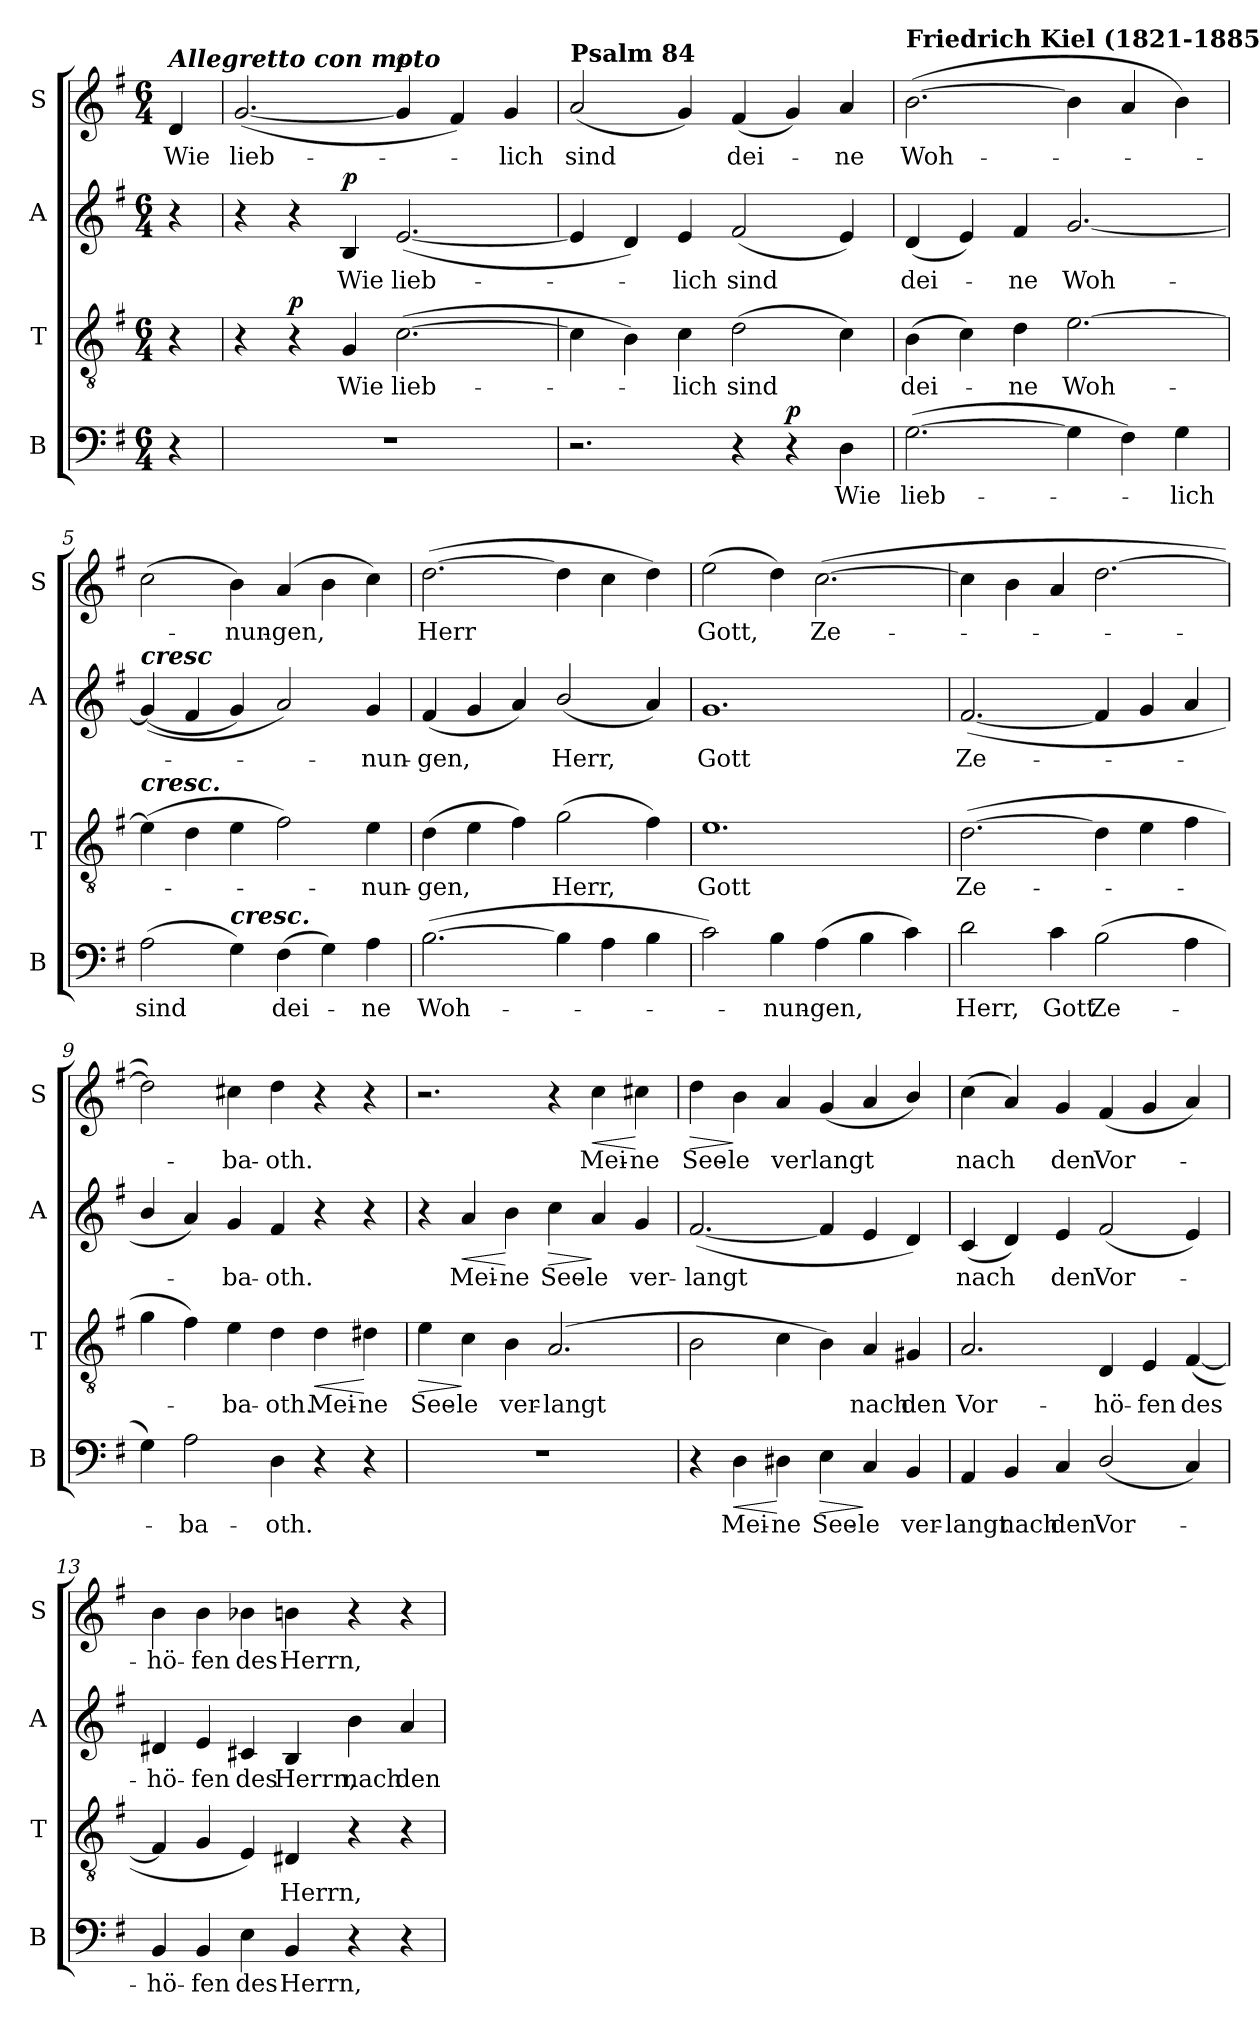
**kern	**text	**dynam	**kern	**text	**dynam	**kern	**text	**dynam	**kern	**text	**dynam
*part4	*part4	*part4	*part3	*part3	*part3	*part2	*part2	*part2	*part1	*part1	*part1
*staff4	*staff4	*staff4	*staff3	*staff3	*staff3	*staff2	*staff2	*staff2	*staff1	*staff1	*staff1
*I"B	*	*	*I"T	*	*	*I"A	*	*	*I"S	*	*
*I'B	*	*	*I'T	*	*	*I'A	*	*	*I'S	*	*
*clefF4	*	*	*clefGv2	*	*	*clefG2	*	*	*clefG2	*	*
*k[f#]	*	*	*k[f#]	*	*	*k[f#]	*	*	*k[f#]	*	*
*M6/4	*	*	*M6/4	*	*	*M6/4	*	*	*M6/4	*	*
=1	=1	=1	=1	=1	=1	=1	=1	=1	=1	=1	=1
!	!	!	!	!	!	!	!	!	!LO:TX:a:Bi:t=Allegretto con moto	!	!
!	!	!	!	!	!	!	!	!	!	!LO:LY:b	!
4r	.	.	4r	.	.	4r	.	.	4d/	Wie	.
=2	=2	=2	=2	=2	=2	=2	=2	=2	=2	=2	=2
!	!	!	!	!	!	!	!	!	!	!LO:LY:b	!
1.r	.	.	4r	.	.	4r	.	.	([2.g/	lieb-	.
!	!	!	!	!	!LO:DY:b	!	!	!	!	!	!
.	.	.	4r	.	p	4r	.	.	.	.	.
!	!	!	!	!LO:LY:b	!	!	!LO:LY:b	!LO:DY:b	!	!	!
.	.	.	4G/	Wie	.	4B/	Wie	p	.	.	.
!	!	!	!	!LO:LY:b	!	!	!LO:LY:b	!	!	!	!LO:DY:b
.	.	.	([2.c\	lieb-	.	([2.e/	lieb-	.	4g/]	.	p
.	.	.	.	.	.	.	.	.	4f#/)	.	.
!	!	!	!	!	!	!	!	!	!	!LO:LY:b	!
.	.	.	.	.	.	.	.	.	4g/	lich	.
=3	=3	=3	=3	=3	=3	=3	=3	=3	=3	=3	=3
!	!	!	!	!	!	!	!	!	!LO:TX:a:B:t=Psalm 84	!	!
!	!	!	!	!	!	!	!	!	!	!LO:LY:b	!
2.r	.	.	4c\]	.	.	4e/]	.	.	(2a/	sind	.
.	.	.	4B\)	.	.	4d/)	.	.	.	.	.
!	!	!	!	!LO:LY:b	!	!	!LO:LY:b	!	!	!	!
.	.	.	4c\	lich	.	4e/	lich	.	4g/)	.	.
!	!	!	!	!LO:LY:b	!	!	!LO:LY:b	!	!	!LO:LY:b	!
4r	.	.	(2d\	sind	.	(2f#/	sind	.	(4f#/	dei-	.
!	!	!LO:DY:b	!	!	!	!	!	!	!	!	!
4r	.	p	.	.	.	.	.	.	4g/)	.	.
!	!LO:LY:b	!	!	!	!	!	!	!	!	!LO:LY:b	!
4D\	Wie	.	4c\)	.	.	4e/)	.	.	4a/	ne	.
=4	=4	=4	=4	=4	=4	=4	=4	=4	=4	=4	=4
!	!	!	!	!	!	!	!	!	!LO:TX:a:B:t=Friedrich Kiel (1821-1885)	!	!
!	!LO:LY:b	!	!	!LO:LY:b	!	!	!LO:LY:b	!	!	!LO:LY:b	!
([2.G\	lieb-	.	(4B\	dei-	.	(4d/	dei-	.	([2.b\	Woh-	.
.	.	.	4c\)	.	.	4e/)	.	.	.	.	.
!	!	!	!	!LO:LY:b	!	!	!LO:LY:b	!	!	!	!
.	.	.	4d\	ne	.	4f#/	ne	.	.	.	.
!	!	!	!	!LO:LY:b	!	!	!LO:LY:b	!	!	!	!
4G\]	.	.	[2.e\	Woh-	.	[2.g/	Woh-	.	4b\]	.	.
4F#\)	.	.	.	.	.	.	.	.	4a/	.	.
!	!LO:LY:b	!	!	!	!	!	!	!	!	!	!
4G\	lich	.	.	.	.	.	.	.	4b\)	.	.
!!LO:LB:g=z
=5	=5	=5	=5	=5	=5	=5	=5	=5	=5	=5	=5
!	!	!	!	!	!	!LO:TX:a:Bi:t=cresc	!	!	!	!	!
!	!	!	!LO:TX:a:Bi:t=cresc.	!	!	!	!	!	!	!	!
!	!LO:LY:b	!	!	!	!	!	!	!	!	!	!
(2A\	sind	.	(4e\]	.	.	((4g/]	.	.	(2cc\	.	.
.	.	.	4d\	.	.	4f#/	.	.	.	.	.
!LO:TX:a:Bi:t=cresc.	!	!	!	!	!	!	!	!	!	!	!
!	!	!	!	!	!	!	!	!	!	!LO:LY:b	!
4G\)	.	.	4e\	.	.	4g/)	.	.	4b\)	nun-	.
!	!LO:LY:b	!	!	!	!	!	!	!	!	!LO:LY:b	!
(4F#\	dei-	.	2f#\)	.	.	2a/)	.	.	(4a/	-gen,	.
4G\)	.	.	.	.	.	.	.	.	4b\	.	.
!	!LO:LY:b	!	!	!LO:LY:b	!	!	!LO:LY:b	!	!	!	!
4A\	ne	.	4e\	nun-	.	4g/	nun-	.	4cc\)	.	.
=6	=6	=6	=6	=6	=6	=6	=6	=6	=6	=6	=6
!	!LO:LY:b	!	!	!LO:LY:b	!	!	!LO:LY:b	!	!	!LO:LY:b	!
([2.B\	Woh-	.	(4d\	gen,	.	(4f#/	gen,	.	([2.dd\	Herr	.
.	.	.	4e\	.	.	4g/	.	.	.	.	.
.	.	.	4f#\)	.	.	4a/)	.	.	.	.	.
!	!	!	!	!LO:LY:b	!	!	!LO:LY:b	!	!	!	!
4B\]	.	.	(2g\	Herr,	.	(2b/	Herr,	.	4dd\]	.	.
4A\	.	.	.	.	.	.	.	.	4cc\	.	.
4B\	.	.	4f#\)	.	.	4a/)	.	.	4dd\)	.	.
=7	=7	=7	=7	=7	=7	=7	=7	=7	=7	=7	=7
!	!	!	!	!LO:LY:b	!	!	!LO:LY:b	!	!	!LO:LY:b	!
2c\)	.	.	1.e	Gott	.	1.g	Gott	.	(2ee\	Gott,	.
!	!LO:LY:b	!	!	!	!	!	!	!	!	!	!
4B\	nun-	.	.	.	.	.	.	.	4dd\)	.	.
!	!LO:LY:b	!	!	!	!	!	!	!	!	!LO:LY:b	!
(4A\	gen,	.	.	.	.	.	.	.	([2.cc\	Ze-	.
4B\	.	.	.	.	.	.	.	.	.	.	.
4c\)	.	.	.	.	.	.	.	.	.	.	.
=8	=8	=8	=8	=8	=8	=8	=8	=8	=8	=8	=8
!	!LO:LY:b	!	!	!LO:LY:b	!	!	!LO:LY:b	!	!	!	!
2d\	Herr,	.	([2.d\	Ze-	.	([2.f#/	Ze-	.	4cc\]	.	.
.	.	.	.	.	.	.	.	.	4b\	.	.
!	!LO:LY:b	!	!	!	!	!	!	!	!	!	!
4c\	Gott	.	.	.	.	.	.	.	4a/	.	.
!	!LO:LY:b	!	!	!	!	!	!	!	!	!	!
(2B\	Ze-	.	4d\]	.	.	4f#/]	.	.	[2.dd\	.	.
.	.	.	4e\	.	.	4g/	.	.	.	.	.
4A\	.	.	4f#\	.	.	4a/	.	.	.	.	.
=9	=9	=9	=9	=9	=9	=9	=9	=9	=9	=9	=9
4G\)	.	.	4g\	.	.	4b/	.	.	2dd\])	.	.
!	!LO:LY:b	!	!	!	!	!	!	!	!	!	!
2A\	ba-	.	4f#\)	.	.	4a/)	.	.	.	.	.
!	!	!	!	!LO:LY:b	!	!	!LO:LY:b	!	!	!LO:LY:b	!
.	.	.	4e\	ba-	.	4g/	ba-	.	4cc#X\	ba-	.
!	!LO:LY:b	!	!	!LO:LY:b	!	!	!LO:LY:b	!	!	!LO:LY:b	!
4D\	oth.	.	4d\	oth.	.	4f#/	oth.	.	4dd\	oth.	.
!	!	!	!	!LO:LY:b	!LO:HP:b	!	!	!	!	!	!
4r	.	.	4d\	Mei-	<	4r	.	.	4r	.	.
!	!	!	!	!LO:LY:b	!	!	!	!	!	!	!
4r	.	.	4d#X\	ne	[	4r	.	.	4r	.	.
!!LO:LB:g=z
=10	=10	=10	=10	=10	=10	=10	=10	=10	=10	=10	=10
!	!	!	!	!LO:LY:b	!LO:HP:b	!	!	!	!	!	!
1.r	.	.	4e\	See-	>	4r	.	.	2.r	.	.
!	!	!	!	!LO:LY:b	!	!	!LO:LY:b	!LO:HP:b	!	!	!
.	.	.	4c\	le	]	4a/	Mei-	<	.	.	.
!	!	!	!	!LO:LY:b	!	!	!LO:LY:b	!	!	!	!
.	.	.	4B\	ver-	.	4b\	ne	[	.	.	.
!	!	!	!	!LO:LY:b	!	!	!LO:LY:b	!LO:HP:b	!	!	!
.	.	.	(2.A/	langt	.	4cc\	See-	>	4r	.	.
!	!	!	!	!	!	!	!LO:LY:b	!	!	!LO:LY:b	!LO:HP:b
.	.	.	.	.	.	4a/	le	]	4cc\	Mei-	<
!	!	!	!	!	!	!	!LO:LY:b	!	!	!LO:LY:b	!
.	.	.	.	.	.	4g/	ver-	.	4cc#X\	ne	[
=11	=11	=11	=11	=11	=11	=11	=11	=11	=11	=11	=11
!	!	!	!	!	!	!	!LO:LY:b	!	!	!LO:LY:b	!LO:HP:b
4r	.	.	2B\	.	.	([2.f#/	langt	.	4dd\	See-	>
!	!LO:LY:b	!LO:HP:b	!	!	!	!	!	!	!	!LO:LY:b	!
4D\	Mei-	<	.	.	.	.	.	.	4b\	le	]
!	!LO:LY:b	!	!	!	!	!	!	!	!	!LO:LY:b	!
4D#X\	ne	[	4c\	.	.	.	.	.	4a/	verlangt	.
!	!LO:LY:b	!LO:HP:b	!	!	!	!	!	!	!	!	!
4E\	See-	>	4B\)	.	.	4f#/]	.	.	(4g/	.	.
!	!LO:LY:b	!	!	!LO:LY:b	!	!	!	!	!	!	!
4C/	le	]	4A/	nach	.	4e/	.	.	4a/	.	.
!	!LO:LY:b	!	!	!LO:LY:b	!	!	!	!	!	!	!
4BB/	ver-	.	4G#X/	den	.	4d/)	.	.	4b/)	.	.
=12	=12	=12	=12	=12	=12	=12	=12	=12	=12	=12	=12
!	!LO:LY:b	!	!	!LO:LY:b	!	!	!LO:LY:b	!	!	!LO:LY:b	!
4AA/	langt	.	2.A/	Vor-	.	(4c/	nach	.	(4cc\	nach	.
!	!LO:LY:b	!	!	!	!	!	!	!	!	!	!
4BB/	nach	.	.	.	.	4d/)	.	.	4a/)	.	.
!	!LO:LY:b	!	!	!	!	!	!LO:LY:b	!	!	!LO:LY:b	!
4C/	den	.	.	.	.	4e/	den	.	4g/	den	.
!	!LO:LY:b	!	!	!LO:LY:b	!	!	!LO:LY:b	!	!	!LO:LY:b	!
(2D/	Vor-	.	4D/	hö-	.	(2f#/	Vor-	.	(4f#/	Vor-	.
!	!	!	!	!LO:LY:b	!	!	!	!	!	!	!
.	.	.	4E/	fen	.	.	.	.	4g/	.	.
!	!	!	!	!LO:LY:b	!	!	!	!	!	!	!
4C/)	.	.	([4F#/	des	.	4e/)	.	.	4a/)	.	.
=13	=13	=13	=13	=13	=13	=13	=13	=13	=13	=13	=13
!	!LO:LY:b	!	!	!	!	!	!LO:LY:b	!	!	!LO:LY:b	!
4BB/	hö-	.	4F#/]	.	.	4d#X/	hö-	.	4b\	hö-	.
!	!LO:LY:b	!	!	!	!	!	!LO:LY:b	!	!	!LO:LY:b	!
4BB/	fen	.	4G/	.	.	4e/	fen	.	4b\	fen	.
!	!LO:LY:b	!	!	!	!	!	!LO:LY:b	!	!	!LO:LY:b	!
4E\	des	.	4E/)	.	.	4c#X/	des	.	4b-X\	des	.
!	!LO:LY:b	!	!	!LO:LY:b	!	!	!LO:LY:b	!	!	!LO:LY:b	!
4BB/	Herrn,	.	4D#X/	Herrn,	.	4B/	Herrn,	.	4bn\	Herrn,	.
!	!	!	!	!	!	!	!LO:LY:b	!	!	!	!
4r	.	.	4r	.	.	4b\	nach	.	4r	.	.
!	!	!	!	!	!	!	!LO:LY:b	!	!	!	!
4r	.	.	4r	.	.	4a/	den	.	4r	.	.
=	=	=	=	=	=	=	=	=	=	=	=
*-	*-	*-	*-	*-	*-	*-	*-	*-	*-	*-	*-
